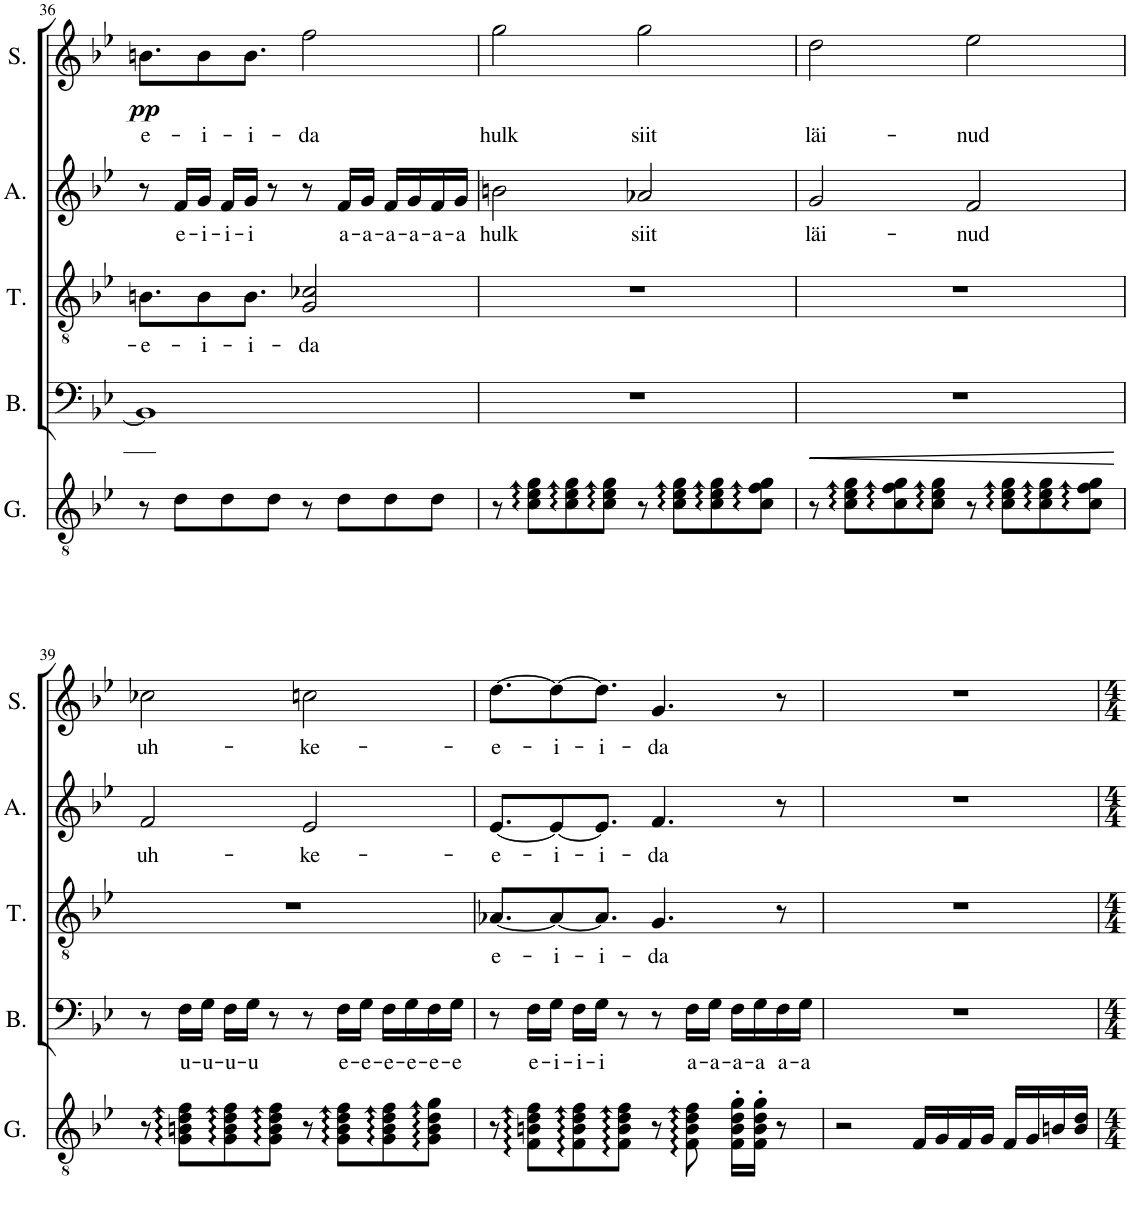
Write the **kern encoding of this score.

**kern	**kern	**text	**dynam	**kern	**text	**kern	**text	**kern	**text	**dynam
*part5	*part4	*part4	*part4	*part3	*part3	*part2	*part2	*part1	*part1	*part1
*staff5	*staff4	*staff4	*staff4	*staff3	*staff3	*staff2	*staff2	*staff1	*staff1	*staff1
*I"Classical Guitar	*I"Bass	*	*	*I"Tenor	*	*I"Alto	*	*I"Soprano	*	*
*I'G.	*I'B.	*	*	*I'T.	*	*I'A.	*	*I'S.	*	*
!!LO:PB:g=z
*clefGv2	*clefF4	*	*	*clefGv2	*	*clefG2	*	*clefG2	*	*
*k[b-e-]	*k[b-e-]	*	*	*k[b-e-]	*	*k[b-e-]	*	*k[b-e-]	*	*
*M4/4	*M4/4	*	*	*M4/4	*	*M4/4	*	*M4/4	*	*
=36	=36	=36	=36	=36	=36	=36	=36	=36	=36	=36
!	!	!	!	!	!LO:LY:b	!	!	!	!LO:LY:b	!LO:DY:b
8r	1BBn]	.	.	8.Bn\L	-e-	8r	.	8.bn\L	e-	pp
!	!	!	!	!	!	!	!LO:LY:b	!	!	!
8d\L	.	.	.	.	.	16f/LL	e-	.	.	.
!	!	!	!	!	!LO:LY:b	!	!LO:LY:b	!	!LO:LY:b	!
.	.	.	.	8B\	-i-	16g/JJ	-i-	8b\	-i-	.
!	!	!	!	!	!	!	!LO:LY:b	!	!	!
8d\	.	.	.	.	.	16f/LL	-i-	.	.	.
!	!	!	!	!	!LO:LY:b	!	!LO:LY:b	!	!LO:LY:b	!
.	.	.	.	8.B\J	-i-	16g/JJ	-i	8.b\J	-i-	.
8d\J	.	.	.	.	.	8r	.	.	.	.
!	!	!	!	!	!LO:LY:b	!	!	!	!LO:LY:b	!
8r	.	.	.	2G/ 2c-X/	-da	8r	.	2ff\	-da	.
!	!	!	!	!	!	!	!LO:LY:b	!	!	!
8d\L	.	.	.	.	.	16f/LL	a-	.	.	.
!	!	!	!	!	!	!	!LO:LY:b	!	!	!
.	.	.	.	.	.	16g/JJ	-a-	.	.	.
!	!	!	!	!	!	!	!LO:LY:b	!	!	!
8d\	.	.	.	.	.	16f/LL	-a-	.	.	.
!	!	!	!	!	!	!	!LO:LY:b	!	!	!
.	.	.	.	.	.	16g/	-a-	.	.	.
!	!	!	!	!	!	!	!LO:LY:b	!	!	!
8d\J	.	.	.	.	.	16f/	-a-	.	.	.
!	!	!	!	!	!	!	!LO:LY:b	!	!	!
.	.	.	.	.	.	16g/JJ	-a	.	.	.
=37	=37	=37	=37	=37	=37	=37	=37	=37	=37	=37
!	!	!	!	!	!	!	!LO:LY:b	!	!LO:LY:b	!
8r	1r	.	.	1r	.	2bn\	hulk	2gg\	hulk	.
8c\ 8e-\ 8g\L	.	.	.	.	.	.	.	.	.	.
8c\ 8e-\ 8g\	.	.	.	.	.	.	.	.	.	.
8c\ 8e-\ 8g\J	.	.	.	.	.	.	.	.	.	.
!	!	!	!	!	!	!	!LO:LY:b	!	!LO:LY:b	!
8r	.	.	.	.	.	2a-X/	siit	2gg\	siit	.
8c\ 8e-\ 8g\L	.	.	.	.	.	.	.	.	.	.
8c\ 8e-\ 8g\	.	.	.	.	.	.	.	.	.	.
8c\ 8f\ 8g\J	.	.	.	.	.	.	.	.	.	.
=38	=38	=38	=38	=38	=38	=38	=38	=38	=38	=38
!	!	!	!LO:HP:b	!	!	!	!LO:LY:b	!	!LO:LY:b	!
8r	1r	.	<	1r	.	2g/	läi-	2dd\	läi-	.
8c\ 8e-\ 8g\L	.	.	.	.	.	.	.	.	.	.
8c\ 8f\ 8g\	.	.	.	.	.	.	.	.	.	.
8c\ 8e-\ 8g\J	.	.	.	.	.	.	.	.	.	.
!	!	!	!	!	!	!	!LO:LY:b	!	!LO:LY:b	!
8r	.	.	.	.	.	2f/	-nud	2ee-\	-nud	.
8c\ 8e-\ 8g\L	.	.	.	.	.	.	.	.	.	.
8c\ 8e-\ 8g\	.	.	.	.	.	.	.	.	.	.
8c\ 8f\ 8g\J	.	.	.	.	.	.	.	.	.	.
.	.	.	[	.	.	.	.	.	.	.
!!LO:LB:g=z
=39	=39	=39	=39	=39	=39	=39	=39	=39	=39	=39
!	!	!	!	!	!	!	!LO:LY:b	!	!LO:LY:b	!
8r	8r	.	.	1r	.	2f/	uh-	2cc-X\	uh-	.
!	!	!LO:LY:b	!	!	!	!	!	!	!	!
8G\ 8Bn\ 8d\ 8f\L	16F\LL	u-	.	.	.	.	.	.	.	.
!	!	!LO:LY:b	!	!	!	!	!	!	!	!
.	16G\JJ	-u-	.	.	.	.	.	.	.	.
!	!	!LO:LY:b	!	!	!	!	!	!	!	!
8G\ 8B\ 8d\ 8f\	16F\LL	-u-	.	.	.	.	.	.	.	.
!	!	!LO:LY:b	!	!	!	!	!	!	!	!
.	16G\JJ	-u	.	.	.	.	.	.	.	.
8G\ 8B\ 8d\ 8f\J	8r	.	.	.	.	.	.	.	.	.
!	!	!	!	!	!	!	!LO:LY:b	!	!LO:LY:b	!
8r	8r	.	.	.	.	2e-/	-ke-	2ccn\	-ke-	.
!	!	!LO:LY:b	!	!	!	!	!	!	!	!
8G\ 8B\ 8d\ 8f\L	16F\LL	e-	.	.	.	.	.	.	.	.
!	!	!LO:LY:b	!	!	!	!	!	!	!	!
.	16G\JJ	-e-	.	.	.	.	.	.	.	.
!	!	!LO:LY:b	!	!	!	!	!	!	!	!
8G\ 8B\ 8d\ 8f\	16F\LL	-e-	.	.	.	.	.	.	.	.
!	!	!LO:LY:b	!	!	!	!	!	!	!	!
.	16G\	-e-	.	.	.	.	.	.	.	.
!	!	!LO:LY:b	!	!	!	!	!	!	!	!
8G\ 8B\ 8d\ 8g\J	16F\	-e-	.	.	.	.	.	.	.	.
!	!	!LO:LY:b	!	!	!	!	!	!	!	!
.	16G\JJ	-e	.	.	.	.	.	.	.	.
=40	=40	=40	=40	=40	=40	=40	=40	=40	=40	=40
!	!	!	!	!	!LO:LY:b	!	!LO:LY:b	!	!LO:LY:b	!
8r	8r	.	.	[8.A-X/L	e-	[8.e-/L	-e-	[8.dd\L	-e-	.
!	!	!LO:LY:b	!	!	!	!	!	!	!	!
8F\ 8Bn\ 8d\ 8f\L	16F\LL	e-	.	.	.	.	.	.	.	.
!	!	!LO:LY:b	!	!	!LO:LY:b	!	!LO:LY:b	!	!LO:LY:b	!
.	16G\JJ	-i-	.	8A-/_	-i-	8e-/_	-i-	8dd\_	-i-	.
!	!	!LO:LY:b	!	!	!	!	!	!	!	!
8F\ 8B\ 8d\ 8f\	16F\LL	-i-	.	.	.	.	.	.	.	.
!	!	!LO:LY:b	!	!	!LO:LY:b	!	!LO:LY:b	!	!LO:LY:b	!
.	16G\JJ	-i	.	8.A-/J]	-i-	8.e-/J]	-i-	8.dd\J]	-i-	.
8F\ 8B\ 8d\ 8f\J	8r	.	.	.	.	.	.	.	.	.
!	!	!	!	!	!LO:LY:b	!	!LO:LY:b	!	!LO:LY:b	!
8r	8r	.	.	4.G/	-da	4.f/	-da	4.g/	-da	.
!	!	!LO:LY:b	!	!	!	!	!	!	!	!
8F\ 8B\ 8d\ 8f\	16F\LL	a-	.	.	.	.	.	.	.	.
!	!	!LO:LY:b	!	!	!	!	!	!	!	!
.	16G\JJ	-a-	.	.	.	.	.	.	.	.
!	!	!LO:LY:b	!	!	!	!	!	!	!	!
16F\' 16B\' 16d\' 16g\'LL	16F\LL	-a-	.	.	.	.	.	.	.	.
!	!	!LO:LY:b	!	!	!	!	!	!	!	!
16F\' 16B\' 16d\' 16g\'JJ	16G\	-a	.	.	.	.	.	.	.	.
!	!	!LO:LY:b	!	!	!	!	!	!	!	!
8r	16F\	-a-	.	8r	.	8r	.	8r	.	.
!	!	!LO:LY:b	!	!	!	!	!	!	!	!
.	16G\JJ	-a	.	.	.	.	.	.	.	.
=41	=41	=41	=41	=41	=41	=41	=41	=41	=41	=41
2r	1r	.	.	1r	.	1r	.	1r	.	.
16F/LL	.	.	.	.	.	.	.	.	.	.
16G/	.	.	.	.	.	.	.	.	.	.
16F/	.	.	.	.	.	.	.	.	.	.
16G/JJ	.	.	.	.	.	.	.	.	.	.
16F/LL	.	.	.	.	.	.	.	.	.	.
16G/	.	.	.	.	.	.	.	.	.	.
16Bn/	.	.	.	.	.	.	.	.	.	.
16B/ 16d/JJ	.	.	.	.	.	.	.	.	.	.
=	=	=	=	=	=	=	=	=	=	=
*-	*-	*-	*-	*-	*-	*-	*-	*-	*-	*-
